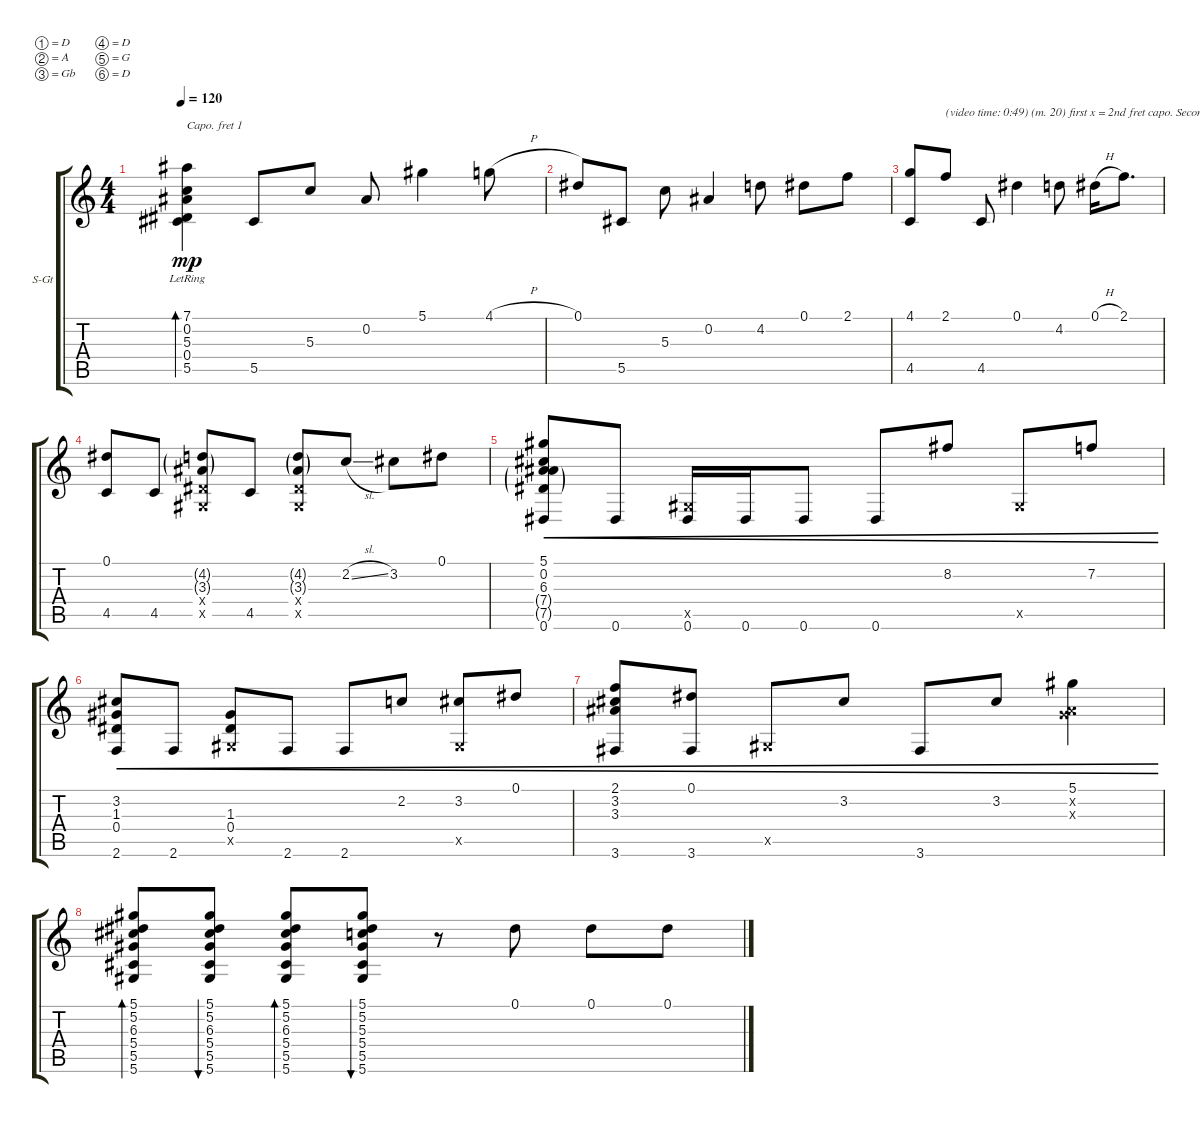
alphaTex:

\defaultSystemsLayout 4
\bracketExtendMode groupsimilarinstruments
\firstSystemTrackNameOrientation horizontal
\otherSystemsTrackNameOrientation horizontal
\track ("Steel Guitar" "S-Gt") {instrument acousticguitarsteel}
\staff {score tabs}
\capo 1
\tuning (D4 A3 Gb3 D3 G2 D2)
\ts (4 4)
\tempo 120
\clef g2
\ks c
(5.5 7.1 0.4 5.3 0.2{lr}).4{bd 30 dy mp} 5.5.8 5.3.8 0.2.8 5.1.4 4.1{h}.8 |
0.1.8 5.5.8 5.3.8 0.2.4 4.2.8 0.1.8 2.1.8 |
(4.1 4.5).8 2.1.8{txt "(video time: 0:49) (m. 20) first x = 2nd fret capo. Second x = 3rd fret capo"} 4.5.8 0.1.4 4.2.8 0.1{h}.16 2.1.8{d} |
(0.1 4.5).8 4.5.8 (0.5{x} 0.4{x} 3.3{g} 4.2{g}).8 4.5.8 (0.5{x} 0.4{x} 3.3{g} 4.2{g}).8 2.2{sl}.8 3.2.8 0.1.8 |
(5.1 0.2 6.3 7.4{g} 7.5{g} 0.6).8{cre} 0.6.8{cre} (0.6 0.5{x}).16{cre} 0.6.16{cre} 0.6.8{cre} 0.6.8{cre} 8.2.8{cre} 0.5{x}.8{cre} 7.2.8{cre} |
(3.2 1.3 0.4 2.6).8{cre} 2.6.8{cre} (0.5{x} 0.4 1.3).8{cre} 2.6.8{cre} 2.6.8{cre} 2.2.8{cre} (3.2 0.5{x}).8{cre} 0.1.8{cre} |
(2.1 3.2 3.3 3.6).8{cre} (0.1 3.6).8{cre} 0.5{x}.8{cre} 3.2.8{cre} 3.6.8{cre} 3.2.8{cre} (5.1 0.2{x} 0.3{x}).4{cre} |
(5.1 5.2 6.3 5.4 5.5 5.6).8{bd 30} (5.1 5.2 6.3 5.4 5.5 5.6).8{bu 30} (5.1 5.2 6.3 5.4 5.5 5.6).8{bd 30} (5.1 5.2 5.3 5.4 5.5 5.6).8{bu 30} r.8 0.1.8 0.1.8 0.1.8
